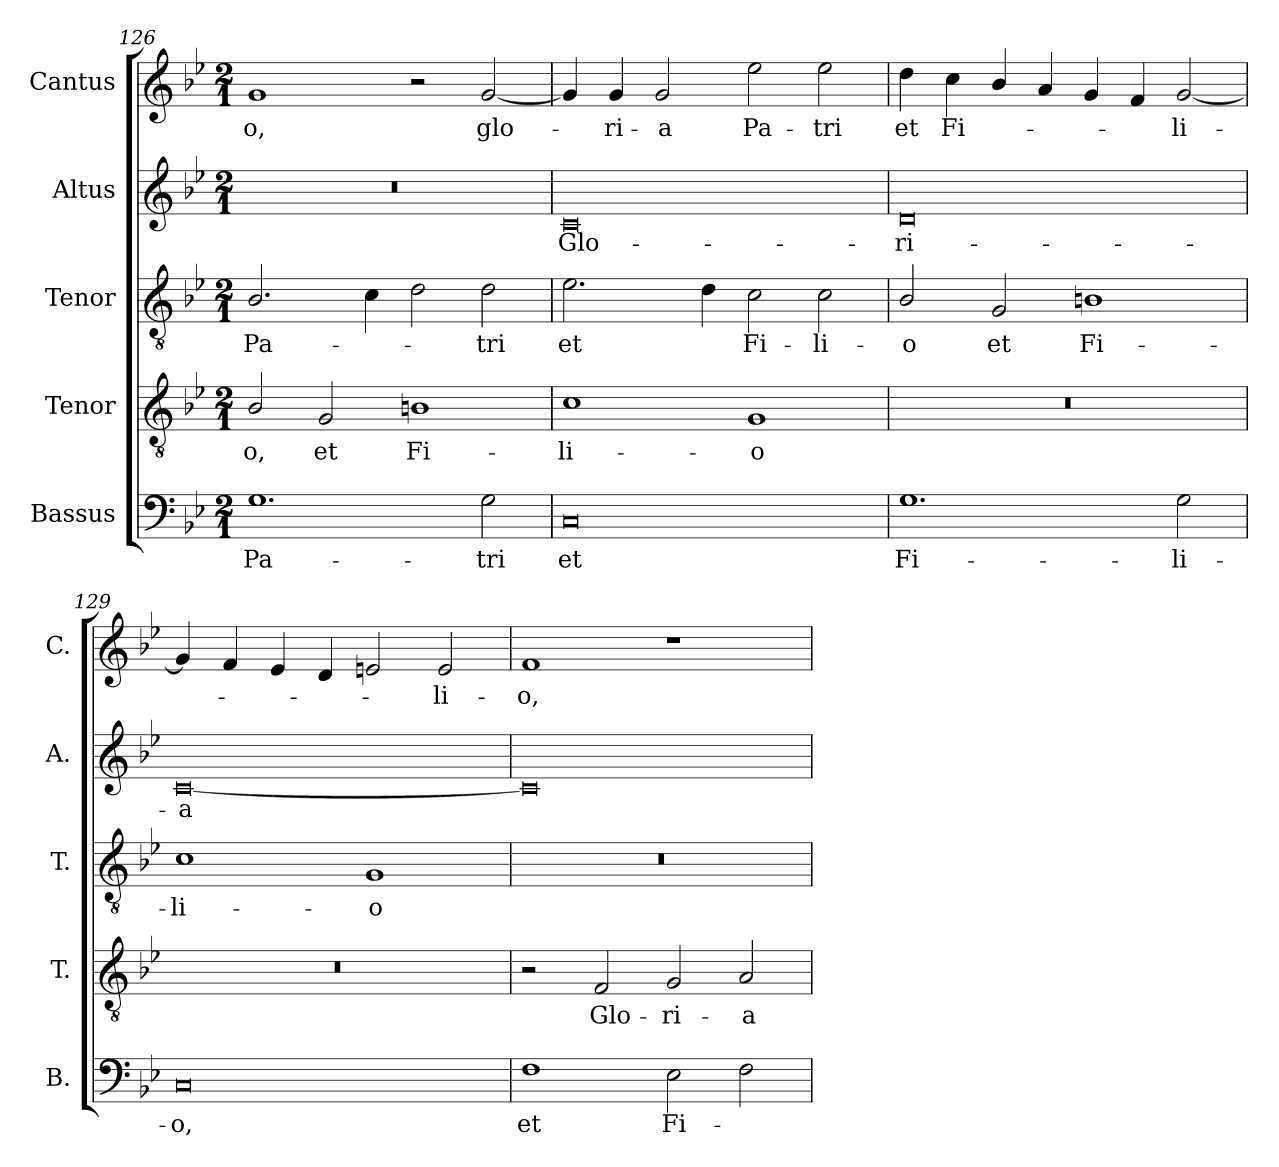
**kern	**text	**kern	**text	**kern	**text	**kern	**text	**kern	**text
*part5	*part5	*part4	*part4	*part3	*part3	*part2	*part2	*part1	*part1
*staff5	*staff5	*staff4	*staff4	*staff3	*staff3	*staff2	*staff2	*staff1	*staff1
*I"Bassus	*	*I"Tenor	*	*I"Tenor	*	*I"Altus	*	*I"Cantus	*
*I'B.	*	*I'T.	*	*I'T.	*	*I'A.	*	*I'C.	*
*clefF4	*	*clefGv2	*	*clefGv2	*	*clefG2	*	*clefG2	*
*	*	*ITrd7c12	*	*ITrd7c12	*	*	*	*	*
*k[b-e-]	*	*k[b-e-]	*	*k[b-e-]	*	*k[b-e-]	*	*k[b-e-]	*
*B-:	*	*B-:	*	*B-:	*	*B-:	*	*B-:	*
*M2/1	*	*M2/1	*	*M2/1	*	*M2/1	*	*M2/1	*
=126	=126	=126	=126	=126	=126	=126	=126	=126	=126
!	!LO:LY:b:color=#000000	!	!	!	!	!	!	!	!
!	!	!	!LO:LY:b:color=#000000	!	!	!	!	!	!
!	!	!	!	!	!LO:LY:b:color=#000000	!LO:N:vis=1	!	!	!
!	!	!	!	!	!	!	!	!	!LO:LY:b:color=#000000
1.Gi	Pa-	2BB-i/	-o,	2.BB-i/	Pa-	0r	.	1gi	-o,
!	!	!	!LO:LY:b:color=#000000	!	!	!	!	!	!
.	.	2GGi/	et	.	.	.	.	.	.
.	.	.	.	4Ci\	.	.	.	.	.
!	!	!	!LO:LY:b:color=#000000	!	!	!	!	!	!
.	.	1BBni	Fi-	2Di\	.	.	.	2r	.
!	!LO:LY:b:color=#000000	!	!	!	!	!	!	!	!
!	!	!	!	!	!LO:LY:b:color=#000000	!	!	!	!
!	!	!	!	!	!	!	!	!	!LO:LY:b:color=#000000
2Gi\	-tri	.	.	2Di\	-tri	.	.	[<2gi/	glo-
=127	=127	=127	=127	=127	=127	=127	=127	=127	=127
!	!LO:LY:b:color=#000000	!	!	!	!	!	!	!	!
!	!	!	!LO:LY:b:color=#000000	!	!	!	!	!	!
!	!	!	!	!	!LO:LY:b:color=#000000	!	!	!	!
!	!	!	!	!	!	!	!LO:LY:b:color=#000000	!	!
0Ci	et	1Ci	-li-	2.E-i\	et	0ci	Glo-	4gi/]	.
!	!	!	!	!	!	!	!	!	!LO:LY:b:color=#000000
.	.	.	.	.	.	.	.	4gi/	-ri-
!	!	!	!	!	!	!	!	!	!LO:LY:b:color=#000000
.	.	.	.	.	.	.	.	2gi/	-a
.	.	.	.	4Di\	.	.	.	.	.
!	!	!	!LO:LY:b:color=#000000	!	!	!	!	!	!
!	!	!	!	!	!LO:LY:b:color=#000000	!	!	!	!
!	!	!	!	!	!	!	!	!	!LO:LY:b:color=#000000
.	.	1GGi	-o	2Ci\	Fi-	.	.	2ee-i\	Pa-
!	!	!	!	!	!LO:LY:b:color=#000000	!	!	!	!
!	!	!	!	!	!	!	!	!	!LO:LY:b:color=#000000
.	.	.	.	2Ci\	-li-	.	.	2ee-i\	-tri
!!LO:LB:g=z
=128	=128	=128	=128	=128	=128	=128	=128	=128	=128
!	!LO:LY:b:color=#000000	!LO:N:vis=1	!	!	!	!	!	!	!
!	!	!	!	!	!LO:LY:b:color=#000000	!	!	!	!
!	!	!	!	!	!	!	!LO:LY:b:color=#000000	!	!
!	!	!	!	!	!	!	!	!	!LO:LY:b:color=#000000
1.Gi	Fi-	0r	.	2BB-i/	-o	0di	-ri-	4ddi\	et
!	!	!	!	!	!	!	!	!	!LO:LY:b:color=#000000
.	.	.	.	.	.	.	.	4cci\	Fi-
!	!	!	!	!	!LO:LY:b:color=#000000	!	!	!	!
.	.	.	.	2GGi/	et	.	.	4b-i/	.
.	.	.	.	.	.	.	.	4ai/	.
!	!	!	!	!	!LO:LY:b:color=#000000	!	!	!	!
.	.	.	.	1BBni	Fi-	.	.	4gi/	.
.	.	.	.	.	.	.	.	4fi/	.
!	!LO:LY:b:color=#000000	!	!	!	!	!	!	!	!
!	!	!	!	!	!	!	!	!	!LO:LY:b:color=#000000
2Gi\	-li-	.	.	.	.	.	.	[<2gi/	-li-
=129	=129	=129	=129	=129	=129	=129	=129	=129	=129
!	!LO:LY:b:color=#000000	!LO:N:vis=1	!	!	!	!	!	!	!
!	!	!	!	!	!LO:LY:b:color=#000000	!	!	!	!
!	!	!	!	!	!	!	!LO:LY:b:color=#000000	!	!
0Ci	-o,	0r	.	1Ci	-li-	[<0ci	-a	4gi/]	.
.	.	.	.	.	.	.	.	4fi/	.
.	.	.	.	.	.	.	.	4e-i/	.
.	.	.	.	.	.	.	.	4di/	.
!	!	!	!	!	!LO:LY:b:color=#000000	!	!	!	!
.	.	.	.	1GGi	-o	.	.	2eni/	.
!	!	!	!	!	!	!	!	!	!LO:LY:b:color=#000000
.	.	.	.	.	.	.	.	2ei/	-li-
=130	=130	=130	=130	=130	=130	=130	=130	=130	=130
!	!LO:LY:b:color=#000000	!	!	!LO:N:vis=1	!	!	!	!	!
!	!	!	!	!	!	!	!	!	!LO:LY:b:color=#000000
1Fi	et	2r	.	0r	.	0ci]	.	1fi	-o,
!	!	!	!LO:LY:b:color=#000000	!	!	!	!	!	!
.	.	2FFi/	Glo-	.	.	.	.	.	.
!	!LO:LY:b:color=#000000	!	!	!	!	!	!	!	!
!	!	!	!LO:LY:b:color=#000000	!	!	!	!	!	!
2E-i\	Fi-	2GGi/	-ri-	.	.	.	.	1r	.
!	!	!	!LO:LY:b:color=#000000	!	!	!	!	!	!
2Fi\	.	2AAi/	-a	.	.	.	.	.	.
=	=	=	=	=	=	=	=	=	=
*-	*-	*-	*-	*-	*-	*-	*-	*-	*-
